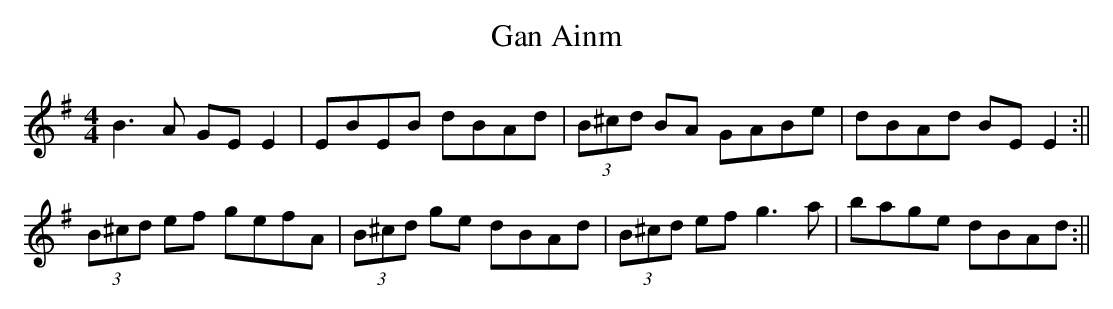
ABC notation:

X:1
T:Gan Ainm
M:4/4
L:1/8
K:G
B3A GEE2|EBEB dBAd|(3B^cd BA GABe|dBAd BEE2:||\
(3B^cd ef gefA|(3B^cd ge dBAd|(3B^cd ef g3a|bage dBAd:||
